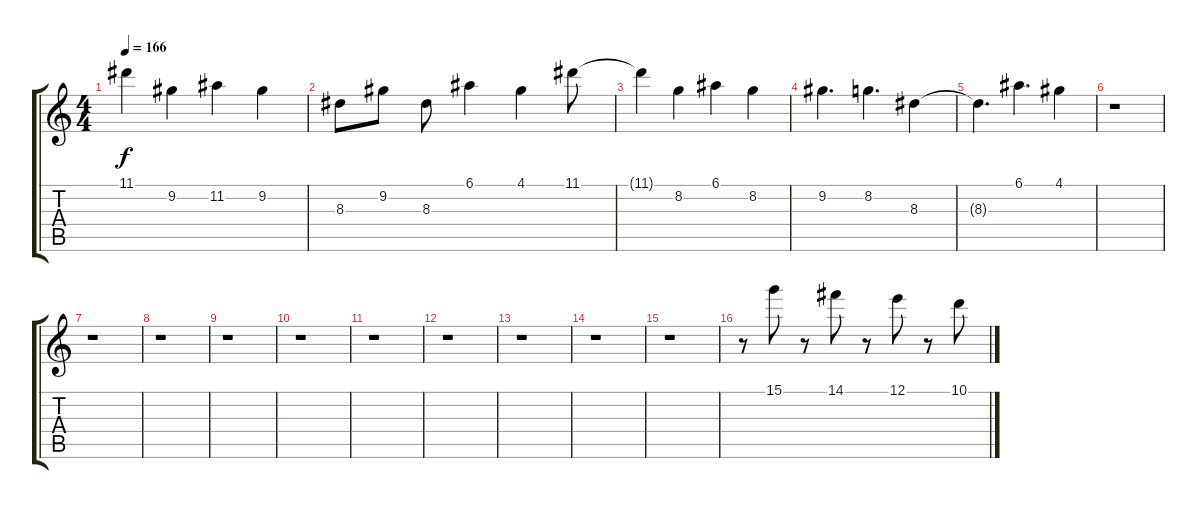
\track "" {instrument overdrivenguitar}
\staff {score tabs}
\tuning (E4 B3 G3 D3 A2 E2) {hide}
\ts (4 4)
\tempo 166
\clef g2
\ks c
11.1{t}.4{dy f} 9.2.4 11.2.4 9.2.4 |
8.3.8 9.2.8 8.3.8 6.1.4 4.1.4 11.1.8 |
11.1{t}.4 8.2.4 6.1.4 8.2.4 |
9.2.4{d} 8.2.4{d} 8.3.4 |
8.3{t}.4{d} 6.1.4{d} 4.1.4 |
r.1 |
r.1 |
r.1 |
r.1 |
r.1 |
r.1 |
r.1 |
r.1 |
r.1 |
r.1 |
r.8 15.1.8 r.8 14.1.8 r.8 12.1.8 r.8 10.1.8
